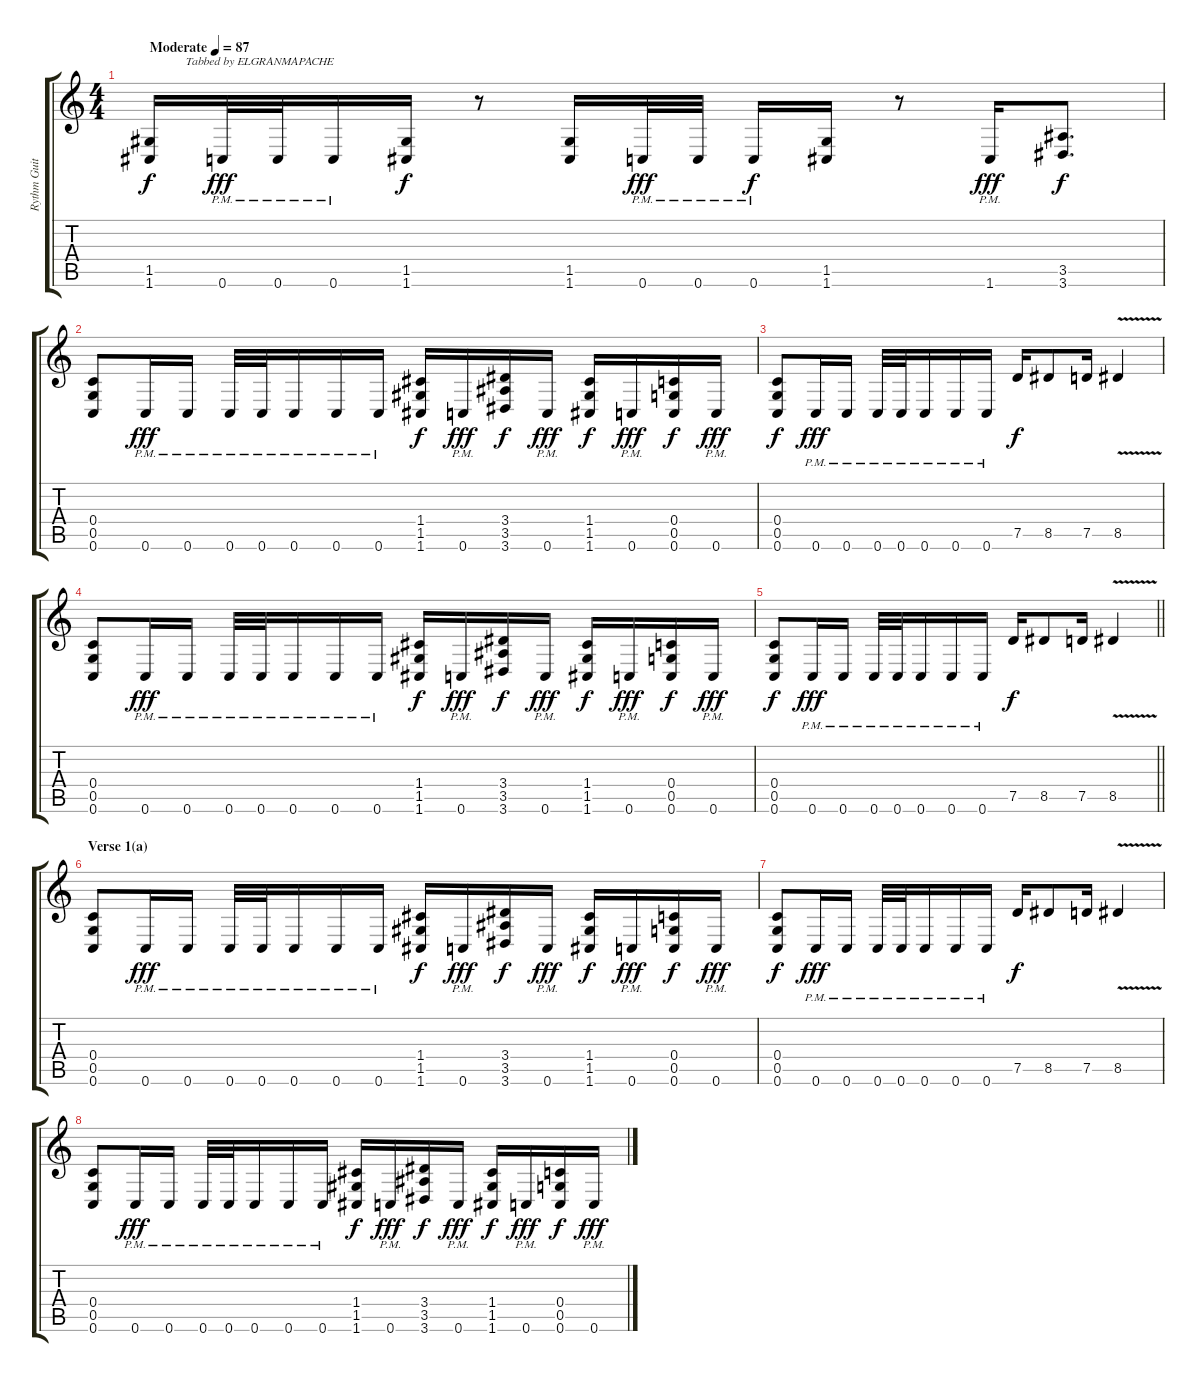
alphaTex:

\track ("Rythm Guitar 2" "Rythm Guit") {instrument distortionguitar}
\staff {score tabs}
\tuning (D4 A3 F3 C3 G2 C2) {hide}
\ts (4 4)
\tempo (87 "Moderate")
\clef g2
\ks c
(1.5 1.6).16{txt "            Tabbed by ELGRANMAPACHE" dy f instrument distortionguitar} 0.6{pm}.32{dy fff} 0.6{pm}.32 0.6{pm}.16 (1.5 1.6).16{dy f} r.8 (1.5 1.6).16 0.6{pm}.32{dy fff} 0.6{pm}.32 0.6{pm}.16{dy f} (1.5 1.6).16 r.8 1.6{pm}.16{dy fff} (3.5 3.6).8{d dy f} |
(0.4 0.5 0.6).8 0.6{pm}.16{dy fff} 0.6{pm}.16 0.6{pm}.32 0.6{pm}.32 0.6{pm}.16 0.6{pm}.16 0.6{pm}.16 (1.4 1.5 1.6).16{dy f} 0.6{pm}.16{dy fff} (3.4 3.5 3.6).16{dy f} 0.6{pm}.16{dy fff} (1.4 1.5 1.6).16{dy f} 0.6{pm}.16{dy fff} (0.4 0.5 0.6).16{dy f} 0.6{pm}.16{dy fff} |
(0.4 0.5 0.6).8{dy f} 0.6{pm}.16{dy fff} 0.6{pm}.16 0.6{pm}.32 0.6{pm}.32 0.6{pm}.16 0.6{pm}.16 0.6{pm}.16 7.5.16{dy f} 8.5.8 7.5.16 8.5{v}.4 |
(0.4 0.5 0.6).8 0.6{pm}.16{dy fff} 0.6{pm}.16 0.6{pm}.32 0.6{pm}.32 0.6{pm}.16 0.6{pm}.16 0.6{pm}.16 (1.4 1.5 1.6).16{dy f} 0.6{pm}.16{dy fff} (3.4 3.5 3.6).16{dy f} 0.6{pm}.16{dy fff} (1.4 1.5 1.6).16{dy f} 0.6{pm}.16{dy fff} (0.4 0.5 0.6).16{dy f} 0.6{pm}.16{dy fff} |
\barLineRight lightlight
(0.4 0.5 0.6).8{dy f} 0.6{pm}.16{dy fff} 0.6{pm}.16 0.6{pm}.32 0.6{pm}.32 0.6{pm}.16 0.6{pm}.16 0.6{pm}.16 7.5.16{dy f} 8.5.8 7.5.16 8.5{v}.4 |
\section ("" "Verse 1(a)")
(0.4 0.5 0.6).8 0.6{pm}.16{dy fff} 0.6{pm}.16 0.6{pm}.32 0.6{pm}.32 0.6{pm}.16 0.6{pm}.16 0.6{pm}.16 (1.4 1.5 1.6).16{dy f} 0.6{pm}.16{dy fff} (3.4 3.5 3.6).16{dy f} 0.6{pm}.16{dy fff} (1.4 1.5 1.6).16{dy f} 0.6{pm}.16{dy fff} (0.4 0.5 0.6).16{dy f} 0.6{pm}.16{dy fff} |
(0.4 0.5 0.6).8{dy f} 0.6{pm}.16{dy fff} 0.6{pm}.16 0.6{pm}.32 0.6{pm}.32 0.6{pm}.16 0.6{pm}.16 0.6{pm}.16 7.5.16{dy f} 8.5.8 7.5.16 8.5{v}.4 |
(0.4 0.5 0.6).8 0.6{pm}.16{dy fff} 0.6{pm}.16 0.6{pm}.32 0.6{pm}.32 0.6{pm}.16 0.6{pm}.16 0.6{pm}.16 (1.4 1.5 1.6).16{dy f} 0.6{pm}.16{dy fff} (3.4 3.5 3.6).16{dy f} 0.6{pm}.16{dy fff} (1.4 1.5 1.6).16{dy f} 0.6{pm}.16{dy fff} (0.4 0.5 0.6).16{dy f} 0.6{pm}.16{dy fff}
